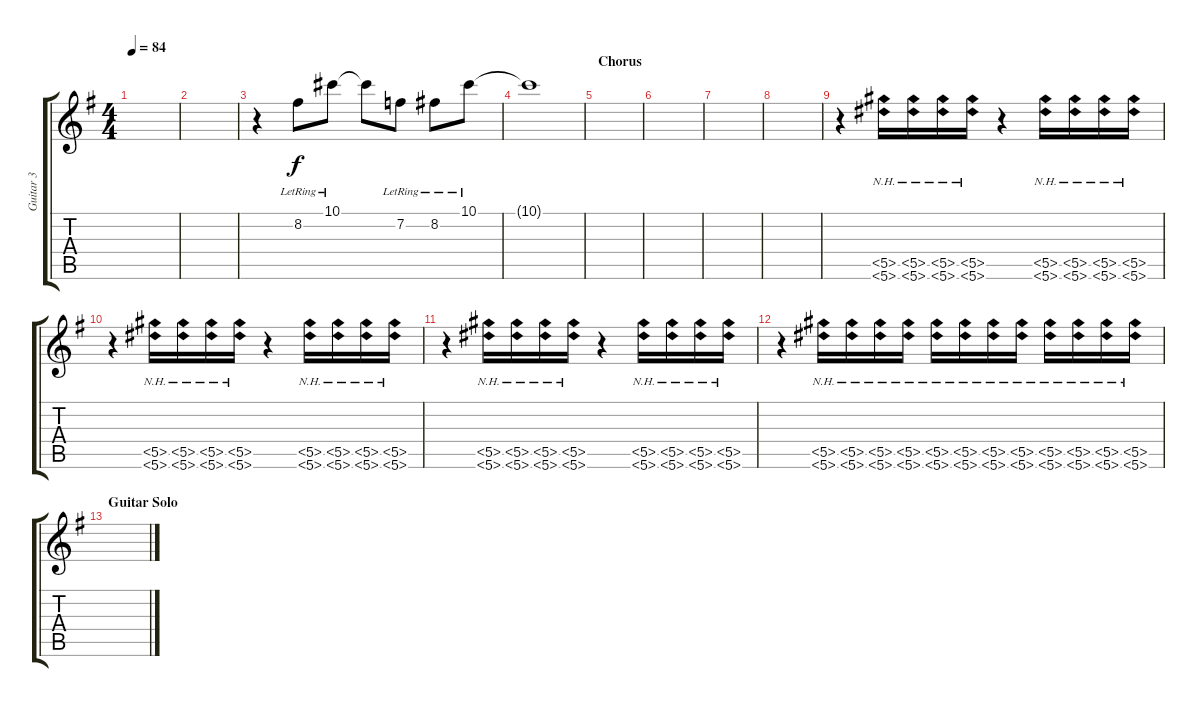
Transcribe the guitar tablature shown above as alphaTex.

\track ("Guitar 3" "Guitar 3") {instrument distortionguitar}
\staff {score tabs}
\tuning (Eb4 Bb3 Gb3 Db3 Ab2 Eb2) {hide}
\ts (4 4)
\tempo 84
\clef g2
\ks g
|
|
r.4 8.2{lr}.8 10.1{lr}.8 10.1{t}.8 7.2{lr}.8 8.2{lr}.8 10.1{lr}.8 |
10.1{t}.1 |
\section ("" "Chorus")
|
|
|
|
r.4 (5.5{nh} 5.6{nh}).16 (5.5{nh} 5.6{nh}).16 (5.5{nh} 5.6{nh}).16 (5.5{nh} 5.6{nh}).16 r.4 (5.5{nh} 5.6{nh}).16 (5.5{nh} 5.6{nh}).16 (5.5{nh} 5.6{nh}).16 (5.5{nh} 5.6{nh}).16 |
r.4 (5.5{nh} 5.6{nh}).16 (5.5{nh} 5.6{nh}).16 (5.5{nh} 5.6{nh}).16 (5.5{nh} 5.6{nh}).16 r.4 (5.5{nh} 5.6{nh}).16 (5.5{nh} 5.6{nh}).16 (5.5{nh} 5.6{nh}).16 (5.5{nh} 5.6{nh}).16 |
r.4 (5.5{nh} 5.6{nh}).16 (5.5{nh} 5.6{nh}).16 (5.5{nh} 5.6{nh}).16 (5.5{nh} 5.6{nh}).16 r.4 (5.5{nh} 5.6{nh}).16 (5.5{nh} 5.6{nh}).16 (5.5{nh} 5.6{nh}).16 (5.5{nh} 5.6{nh}).16 |
r.4 (5.5{nh} 5.6{nh}).16 (5.5{nh} 5.6{nh}).16 (5.5{nh} 5.6{nh}).16 (5.5{nh} 5.6{nh}).16 (5.5{nh} 5.6{nh}).16 (5.5{nh} 5.6{nh}).16 (5.5{nh} 5.6{nh}).16 (5.5{nh} 5.6{nh}).16 (5.5{nh} 5.6{nh}).16 (5.5{nh} 5.6{nh}).16 (5.5{nh} 5.6{nh}).16 (5.5{nh} 5.6{nh}).16 |
\section ("" "Guitar Solo")
